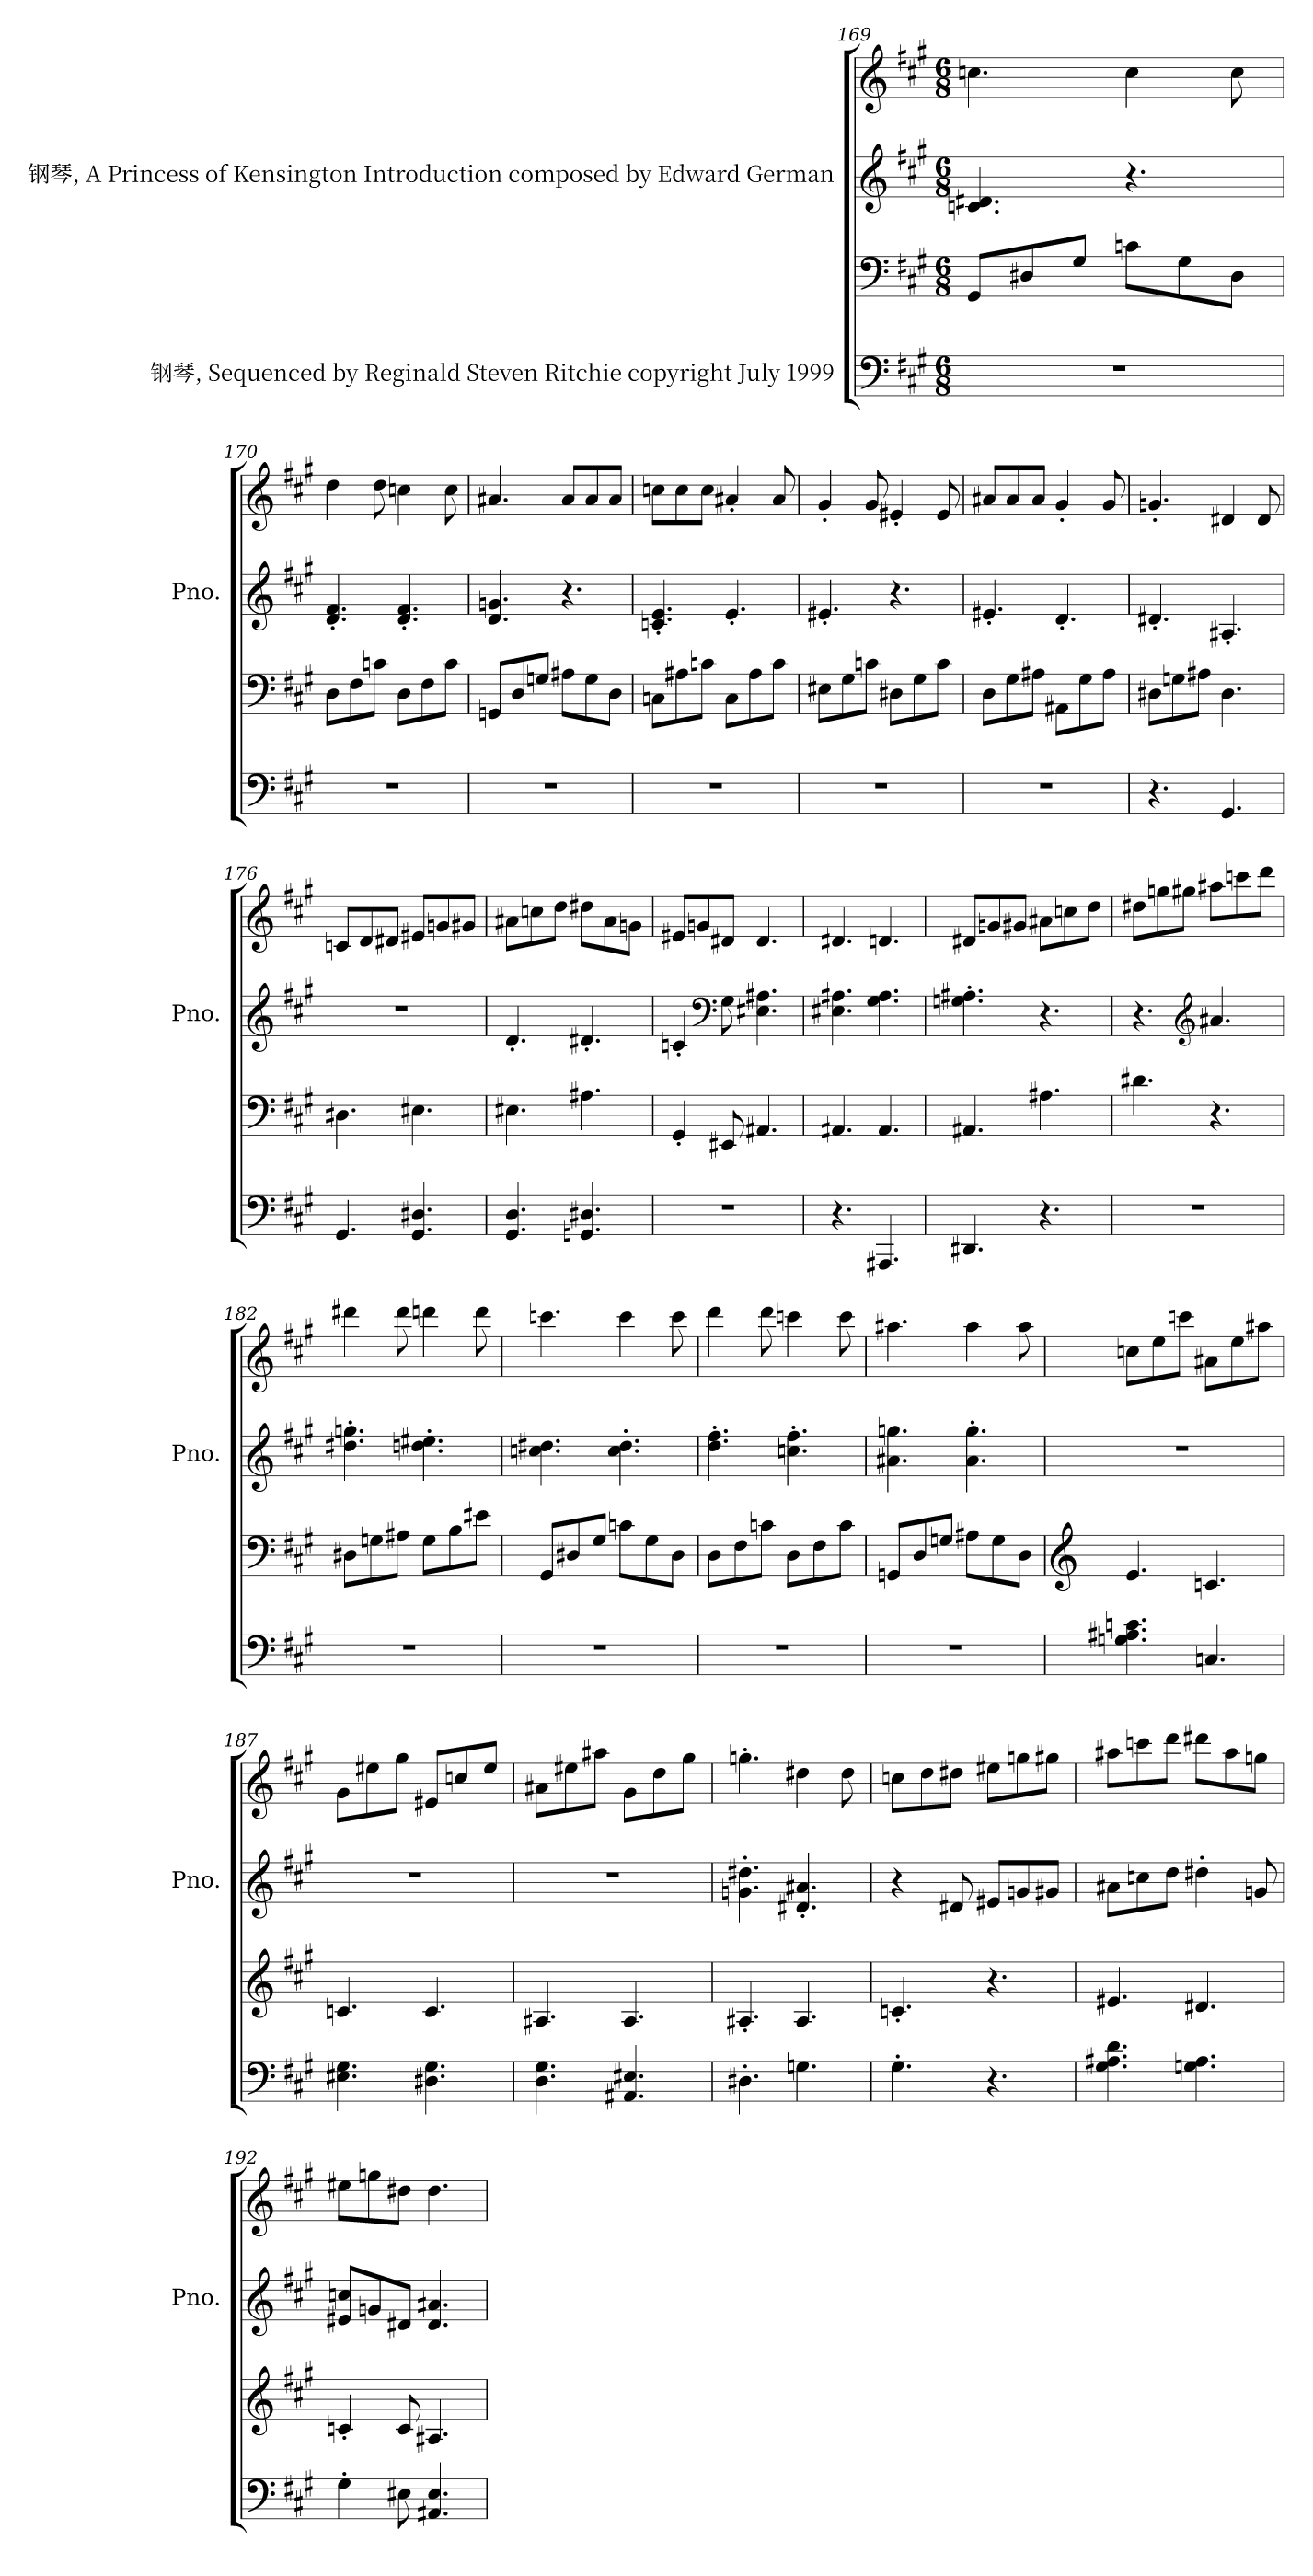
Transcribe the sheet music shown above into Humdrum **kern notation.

**kern	**kern	**kern	**kern
*part2	*part2	*part1	*part1
*staff4	*staff3	*staff2	*staff1
*I"钢琴, Sequenced by Reginald Steven Ritchie copyright July 1999	*	*I"钢琴, A Princess of Kensington Introduction composed by Edward German	*
*	*	*I'Pno.	*
*clefF4	*clefF4	*clefG2	*clefG2
*k[f#c#g#]	*k[f#c#g#]	*k[f#c#g#]	*k[f#c#g#]
*M6/8	*M6/8	*M6/8	*M6/8
=169	=169	=169	=169
2.r	8GG#/L	4.cn/ 4.d#X/	4.ccn\
.	8D#X/	.	.
.	8G#/J	.	.
.	8cn\L	4.r	4cc\
.	8G#\	.	.
.	8D#\J	.	8cc\
=170	=170	=170	=170
2.r	8D\L	4.d/' 4.f#/'	4dd\
.	8F#\	.	.
.	8cn\J	.	8dd\
.	8D\L	4.d/' 4.f#/'	4ccn\
.	8F#\	.	.
.	8c\J	.	8cc\
=171	=171	=171	=171
2.r	8GGn/L	4.d/ 4.gn/	4.a#X/
.	8D/	.	.
.	8Gn/J	.	.
.	8A#X\L	4.r	8a#/L
.	8G\	.	8a#/
.	8D\J	.	8a#/J
!!LO:PB:g=z
=172	=172	=172	=172
2.r	8Cn\L	4.cn/' 4.e/'	8ccn\L
.	8A#X\	.	8cc\
.	8cn\J	.	8cc\J
.	8C\L	4.e'/	4a#X'/
.	8A#\	.	.
.	8c\J	.	8a#/
=173	=173	=173	=173
2.r	8E#X\L	4.e#X'/	4g#'/
.	8G#\	.	.
.	8cn\J	.	8g#/
.	8D#X\L	4.r	4e#X'/
.	8G#\	.	.
.	8c\J	.	8e#/
=174	=174	=174	=174
2.r	8D\L	4.e#X'/	8a#X/L
.	8G#\	.	8a#/
.	8A#X\J	.	8a#/J
.	8AA#X\L	4.d'/	4g#'/
.	8G#\	.	.
.	8A#\J	.	8g#/
=175	=175	=175	=175
4.r	8D#X\L	4.d#X'/	4.gn'/
.	8Gn\	.	.
.	8A#X\J	.	.
4.GG#/	4.D#\	4.A#X'/	4d#X/
.	.	.	8d#/
!!LO:LB:g=z
=176	=176	=176	=176
4.GG#/	4.D#X\	2.r	8cn/L
.	.	.	8d/
.	.	.	8d#X/J
4.GG#/ 4.D#X/	4.E#X\	.	8e#X/L
.	.	.	8gn/
.	.	.	8g#X/J
=177	=177	=177	=177
4.GG#/ 4.D/	4.E#X\	4.d'/	8a#X\L
.	.	.	8ccn\
.	.	.	8dd\J
4.GGn/ 4.D#X/	4.A#X\	4.d#X'/	8dd#X\L
.	.	.	8a#\
.	.	.	8gn\J
=178	=178	=178	=178
2.r	4GG#'/	4cn'/	8e#X/L
.	.	.	8gn/
*	*	*clefF4	*
.	8EE#X/	8G#\	8d#X/J
.	4.AA#X/	4.E#X\ 4.A#X\	4.d#/
=179	=179	=179	=179
4.r	4.AA#X/	4.E#X\ 4.A#X\	4.d#X/
4.AAA#X/	4.AA#/	4.G#\ 4.A#\	4.dn/
!!LO:LB:g=z
=180	=180	=180	=180
4.DD#X/	4.AA#X/	4.Gn\' 4.A#X\'	8d#X/L
.	.	.	8gn/
.	.	.	8g#X/J
4.r	4.A#X\	4.r	8a#X\L
.	.	.	8ccn\
.	.	.	8dd\J
=181	=181	=181	=181
2.r	4.d#X\	4.r	8dd#X\L
.	.	.	8ggn\
.	.	.	8gg#X\J
*	*	*clefG2	*
.	4.r	4.a#X/	8aa#X\L
.	.	.	8cccn\
.	.	.	8ddd\J
=182	=182	=182	=182
2.r	8D#X\L	4.dd#X\' 4.ggn\'	4ddd#X\
.	8Gn\	.	.
.	8A#X\J	.	8ddd#\
.	8G\L	4.ddn\' 4.ee#X\'	4dddn\
.	8B\	.	.
.	8e#X\J	.	8ddd\
!!LO:PB:g=z
=183	=183	=183	=183
2.r	8GG#/L	4.ccn\ 4.dd#X\	4.cccn\
.	8D#X/	.	.
.	8G#/J	.	.
.	8cn\L	4.cc\' 4.dd#\'	4ccc\
.	8G#\	.	.
.	8D#\J	.	8ccc\
=184	=184	=184	=184
2.r	8D\L	4.dd\' 4.ff#\'	4ddd\
.	8F#\	.	.
.	8cn\J	.	8ddd\
.	8D\L	4.ccn\' 4.ff#\'	4cccn\
.	8F#\	.	.
.	8c\J	.	8ccc\
=185	=185	=185	=185
2.r	8GGn/L	4.a#X\ 4.ggn\	4.aa#X\
.	8D/	.	.
.	8Gn/J	.	.
.	8A#X\L	4.a#\' 4.gg\'	4aa#\
.	8G\	.	.
.	8D\J	.	8aa#\
=186	=186	=186	=186
*	*clefG2	*	*
4.Gn\ 4.A#X\ 4.cn\	4.e/	2.r	8ccn\L
.	.	.	8ee\
.	.	.	8cccn\J
4.Cn/	4.cn/	.	8a#X\L
.	.	.	8ee\
.	.	.	8aa#X\J
!!LO:LB:g=z
=187	=187	=187	=187
4.E#X\ 4.G#\	4.cn/	2.r	8g#\L
.	.	.	8ee#X\
.	.	.	8gg#\J
4.D#X\ 4.G#\	4.c/	.	8e#X/L
.	.	.	8ccn/
.	.	.	8ee#/J
=188	=188	=188	=188
4.D\ 4.G#\	4.A#X/	2.r	8a#X\L
.	.	.	8ee#X\
.	.	.	8aa#X\J
4.AA#X/ 4.E#X/	4.A#/	.	8g#\L
.	.	.	8dd\
.	.	.	8gg#\J
=189	=189	=189	=189
4.D#X'\	4.A#X'/	4.gn\' 4.dd#X\'	4.ggn'\
4.Gn\	4.A#/	4.d#X/' 4.a#X/'	4dd#X\
.	.	.	8dd#\
=190	=190	=190	=190
4.G#'\	4.cn'/	4r	8ccn\L
.	.	.	8dd\
.	.	8d#X/	8dd#X\J
4.r	4.r	8e#X/L	8ee#X\L
.	.	8gn/	8ggn\
.	.	8g#X/J	8gg#X\J
!!LO:LB:g=z
=191	=191	=191	=191
4.G#\ 4.A#X\ 4.d\	4.e#X/	8a#X\L	8aa#X\L
.	.	8ccn\	8cccn\
.	.	8dd\J	8ddd\J
4.Gn\ 4.A#\	4.d#X/	4dd#X'\	8ddd#X\L
.	.	.	8aa#\
.	.	8gn/	8ggn\J
=192	=192	=192	=192
4G#'\	4cn'/	8e#X/ 8ccn/L	8ee#X\L
.	.	8gn/	8ggn\
8E#X\	8c/	8d#X/J	8dd#X\J
4.AA#X/ 4.E#/	4.A#X/	4.d#/ 4.a#X/	4.dd#\
=	=	=	=
*-	*-	*-	*-
